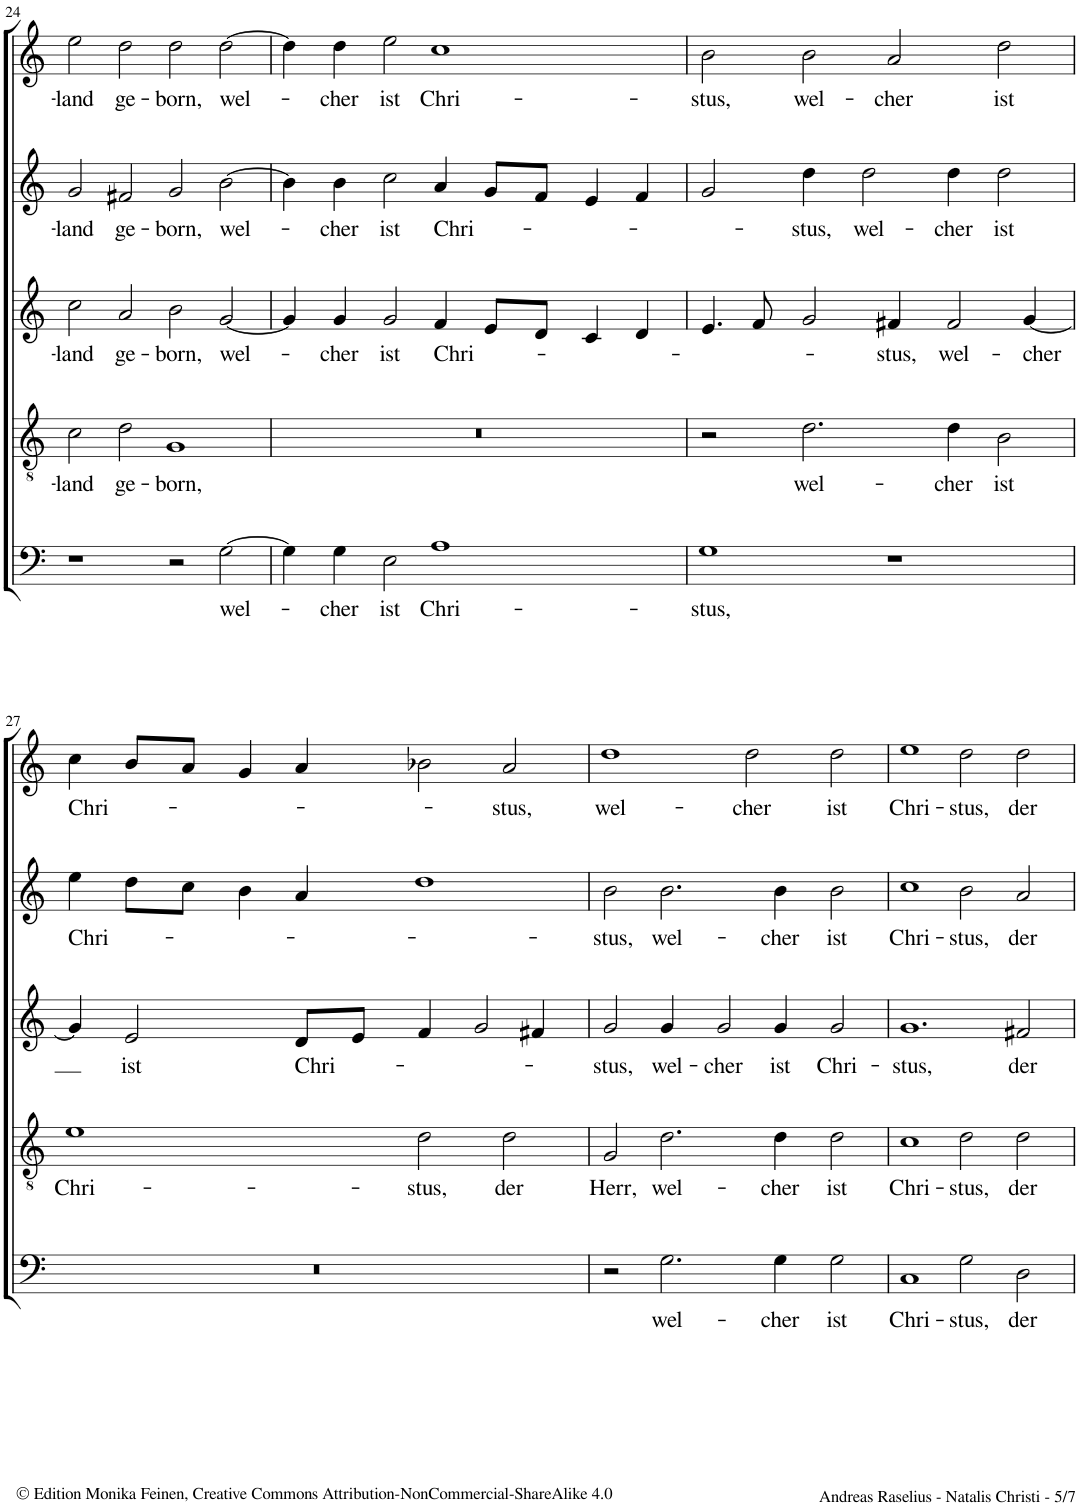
**kern	**text	**kern	**text	**kern	**text	**kern	**text	**kern	**text
*part5	*part5	*part4	*part4	*part3	*part3	*part2	*part2	*part1	*part1
*staff5	*staff5	*staff4	*staff4	*staff3	*staff3	*staff2	*staff2	*staff1	*staff1
*I"Bassus	*	*I"Tenor [Hypojonicus]	*	*I"Altus	*	*I"Quintus	*	*I"Cantus	*
!!LO:PB:g=z
*clefF4	*	*clefGv2	*	*clefG2	*	*clefG2	*	*clefG2	*
*k[]	*	*k[]	*	*k[]	*	*k[]	*	*k[]	*
*M4/2	*	*M4/2	*	*M4/2	*	*M4/2	*	*M4/2	*
*met(c)	*	*met(c)	*	*met(c)	*	*met(c)	*	*met(c)	*
=24	=24	=24	=24	=24	=24	=24	=24	=24	=24
!	!	!	!LO:LY:b	!	!LO:LY:b	!	!LO:LY:b	!	!LO:LY:b
1r	.	2c\	-land	2cc\	-land	2g/	-land	2ee\	-land
!	!	!	!LO:LY:b	!	!LO:LY:b	!	!LO:LY:b	!	!LO:LY:b
.	.	2d\	ge-	2a/	ge-	2f#X/	ge-	2dd\	ge-
!	!	!	!LO:LY:b	!	!LO:LY:b	!	!LO:LY:b	!	!LO:LY:b
2r	.	1G	-born,	2b\	-born,	2g/	-born,	2dd\	-born,
!	!LO:LY:b	!	!	!	!LO:LY:b	!	!LO:LY:b	!	!LO:LY:b
[2G\	wel-	.	.	[2g/	wel-	[2b\	wel-	[2dd\	wel-
=25	=25	=25	=25	=25	=25	=25	=25	=25	=25
4G\]	.	0r	.	4g/]	.	4b\]	.	4dd\]	.
!	!LO:LY:b	!	!	!	!LO:LY:b	!	!LO:LY:b	!	!LO:LY:b
4G\	-cher	.	.	4g/	-cher	4b\	-cher	4dd\	-cher
!	!LO:LY:b	!	!	!	!LO:LY:b	!	!LO:LY:b	!	!LO:LY:b
2E\	ist	.	.	2g/	ist	2cc\	ist	2ee\	ist
!	!LO:LY:b	!	!	!	!LO:LY:b	!	!LO:LY:b	!	!LO:LY:b
1A	Chri-	.	.	4f/	Chri-	4a/	Chri-	1cc	Chri-
.	.	.	.	8e/L	.	8g/L	.	.	.
.	.	.	.	8d/J	.	8f/J	.	.	.
.	.	.	.	4c/	.	4e/	.	.	.
.	.	.	.	4d/	.	4f/	.	.	.
=26	=26	=26	=26	=26	=26	=26	=26	=26	=26
!	!LO:LY:b	!	!	!	!	!	!	!	!LO:LY:b
1G	-stus,	2r	.	4.e/	.	2g/	.	2b\	-stus,
.	.	.	.	8f/	.	.	.	.	.
!	!	!	!LO:LY:b	!	!	!	!LO:LY:b	!	!LO:LY:b
.	.	2.d\	wel-	2g/	.	4dd\	-stus,	2b\	wel-
!	!	!	!	!	!	!	!LO:LY:b	!	!
.	.	.	.	.	.	2dd\	wel-	.	.
!	!	!	!	!	!LO:LY:b	!	!	!	!LO:LY:b
1r	.	.	.	4f#X/	-stus,	.	.	2a/	-cher
!	!	!	!LO:LY:b	!	!LO:LY:b	!	!LO:LY:b	!	!
.	.	4d\	-cher	2f#/	wel-	4dd\	-cher	.	.
!	!	!	!LO:LY:b	!	!	!	!LO:LY:b	!	!LO:LY:b
.	.	2B\	ist	.	.	2dd\	ist	2dd\	ist
!	!	!	!	!	!LO:LY:b	!	!	!	!
.	.	.	.	[4g/	-cher	.	.	.	.
!!LO:LB:g=z
=27	=27	=27	=27	=27	=27	=27	=27	=27	=27
!	!	!	!LO:LY:b	!	!	!	!LO:LY:b	!	!LO:LY:b
0r	.	1e	Chri-	4g/]	.	4ee\	Chri-	4cc\	Chri-
!	!	!	!	!	!LO:LY:b	!	!	!	!
.	.	.	.	2e/	ist	8dd\L	.	8b/L	.
.	.	.	.	.	.	8cc\J	.	8a/J	.
.	.	.	.	.	.	4b\	.	4g/	.
!	!	!	!	!	!LO:LY:b	!	!	!	!
.	.	.	.	8d/L	Chri-	4a/	.	4a/	.
.	.	.	.	8e/J	.	.	.	.	.
!	!	!	!LO:LY:b	!	!	!	!	!	!
.	.	2d\	-stus,	4f/	.	1dd	.	2b-X\	.
.	.	.	.	2g/	.	.	.	.	.
!	!	!	!LO:LY:b	!	!	!	!	!	!LO:LY:b
.	.	2d\	der	.	.	.	.	2a/	-stus,
.	.	.	.	4f#X/	.	.	.	.	.
=28	=28	=28	=28	=28	=28	=28	=28	=28	=28
!	!	!	!LO:LY:b	!	!LO:LY:b	!	!LO:LY:b	!	!LO:LY:b
2r	.	2G/	Herr,	2g/	stus,	2b\	stus,	1dd	wel-
!	!LO:LY:b	!	!LO:LY:b	!	!LO:LY:b	!	!LO:LY:b	!	!
2.G\	wel-	2.d\	wel-	4g/	wel-	2.b\	wel-	.	.
!	!	!	!	!	!LO:LY:b	!	!	!	!
.	.	.	.	2g/	-cher	.	.	.	.
!	!	!	!	!	!	!	!	!	!LO:LY:b
.	.	.	.	.	.	.	.	2dd\	-cher
!	!LO:LY:b	!	!LO:LY:b	!	!LO:LY:b	!	!LO:LY:b	!	!
4G\	-cher	4d\	-cher	4g/	ist	4b\	-cher	.	.
!	!LO:LY:b	!	!LO:LY:b	!	!LO:LY:b	!	!LO:LY:b	!	!LO:LY:b
2G\	ist	2d\	ist	2g/	Chri-	2b\	ist	2dd\	ist
=29	=29	=29	=29	=29	=29	=29	=29	=29	=29
!	!LO:LY:b	!	!LO:LY:b	!	!LO:LY:b	!	!LO:LY:b	!	!LO:LY:b
1C	Chri-	1c	Chri-	1.g	-stus,	1cc	Chri-	1ee	Chri-
!	!LO:LY:b	!	!LO:LY:b	!	!	!	!LO:LY:b	!	!LO:LY:b
2G\	-stus,	2d\	-stus,	.	.	2b\	-stus,	2dd\	-stus,
!	!LO:LY:b	!	!LO:LY:b	!	!LO:LY:b	!	!LO:LY:b	!	!LO:LY:b
2D\	der	2d\	der	2f#X/	der	2a/	der	2dd\	der
=	=	=	=	=	=	=	=	=	=
*-	*-	*-	*-	*-	*-	*-	*-	*-	*-
